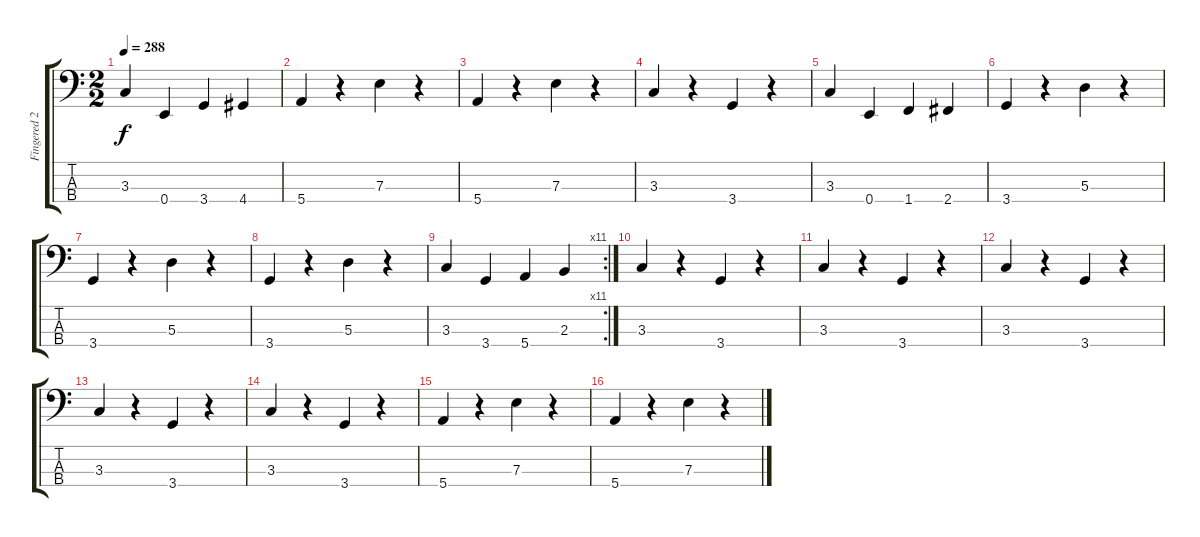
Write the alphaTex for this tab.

\track ("Fingered 2" "Fingered 2") {instrument electricbassfinger}
\staff {score tabs}
\tuning (G2 D2 A1 E1) {hide}
\ts (2 2)
\tempo 288
\clef f4
\ks c
3.3.4{dy f} 0.4.4 3.4.4 4.4.4 |
5.4.4 r.4 7.3.4 r.4 |
5.4.4 r.4 7.3.4 r.4 |
3.3.4 r.4 3.4.4 r.4 |
3.3.4 0.4.4 1.4.4 2.4.4 |
3.4.4 r.4 5.3.4 r.4 |
3.4.4 r.4 5.3.4 r.4 |
3.4.4 r.4 5.3.4 r.4 |
\rc 11
3.3.4 3.4.4 5.4.4 2.3.4 |
3.3.4 r.4 3.4.4 r.4 |
3.3.4 r.4 3.4.4 r.4 |
3.3.4 r.4 3.4.4 r.4 |
3.3.4 r.4 3.4.4 r.4 |
3.3.4 r.4 3.4.4 r.4 |
5.4.4 r.4 7.3.4 r.4 |
5.4.4 r.4 7.3.4 r.4
